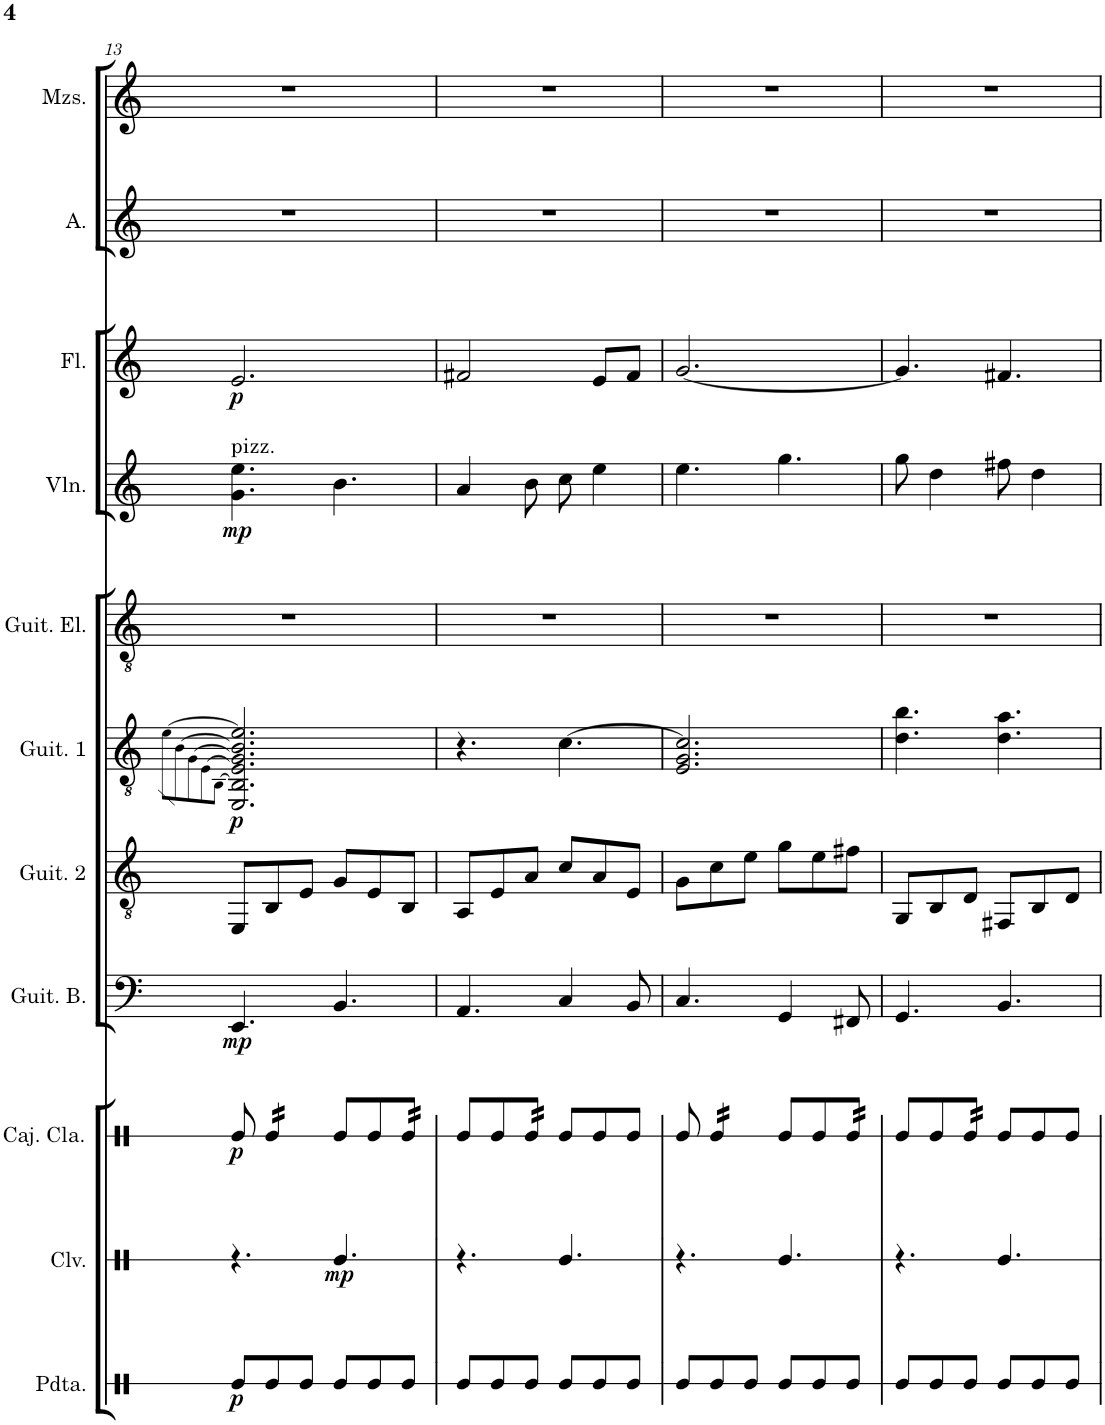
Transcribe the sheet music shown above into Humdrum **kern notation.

**kern	**dynam	**kern	**dynam	**kern	**dynam	**kern	**dynam	**kern	**kern	**dynam	**kern	**kern	**dynam	**kern	**dynam	**kern	**kern
*part11	*part11	*part10	*part10	*part9	*part9	*part8	*part8	*part7	*part6	*part6	*part5	*part4	*part4	*part3	*part3	*part2	*part1
*staff11	*staff11	*staff10	*staff10	*staff9	*staff9	*staff8	*staff8	*staff7	*staff6	*staff6	*staff5	*staff4	*staff4	*staff3	*staff3	*staff2	*staff1
*I"Pandereta	*	*I"Claves	*	*I"Caja clara	*	*I"Bajo eléctrico	*	*I"Guitarra acústica 2	*I"Guitarra acústica 1	*	*I"Guitarra eléctrica	*I"Violín	*	*I"Flauta	*	*I"Alto	*I"Mezzo-soprano
*I'Pdta.	*	*I'Clv.	*	*I'Caj. Cla.	*	*	*	*I'Guit. 2	*I'Guit. 1	*	*I'Guit. El.	*I'Vln.	*	*I'Fl.	*	*I'A.	*I'Mzs.
!!LO:PB:g=z
*clefX	*	*clefX	*	*clefX	*	*clefF4	*	*clefGv2	*clefGv2	*	*clefGv2	*clefG2	*	*clefG2	*	*clefG2	*clefG2
*	*	*	*	*	*	*Trd7c12	*	*	*	*	*	*	*	*	*	*	*
*k[]	*	*k[]	*	*k[]	*	*k[]	*	*k[]	*k[]	*	*k[]	*k[]	*	*k[]	*	*k[]	*k[]
*M6/8	*	*M6/8	*	*M6/8	*	*M6/8	*	*M6/8	*M6/8	*	*M6/8	*M6/8	*	*M6/8	*	*M6/8	*M6/8
=13	=13	=13	=13	=13	=13	=13	=13	=13	=13	=13	=13	=13	=13	=13	=13	=13	=13
.	.	.	.	.	.	.	.	.	[8qe\L	.	.	.	.	.	.	.	.
.	.	.	.	.	.	.	.	.	[8qB\	.	.	.	.	.	.	.	.
.	.	.	.	.	.	.	.	.	[8qG\	.	.	.	.	.	.	.	.
.	.	.	.	.	.	.	.	.	[8qE\	.	.	.	.	.	.	.	.
.	.	.	.	.	.	.	.	.	[8qBB\J	.	.	.	.	.	.	.	.
!	!	!	!	!	!	!	!	!	!	!	!	!LO:TX:a:t=pizz.	!	!	!	!	!
!	!LO:DY:b	!	!	!	!LO:DY:b	!	!LO:DY:b	!	!	!LO:DY:b	!	!	!LO:DY:b	!	!LO:DY:b	!	!
8Re/L	p	4.r	.	8Re/	p	4.EE/	mp	8EE/L	2.EE/ 2.BB/] 2.E/] 2.G/] 2.B/] 2.e/]	p	2.r	4.g\ 4.ee\	mp	2.e/	p	2.r	2.r
*	*	*	*	*tremolo	*	*	*	*	*	*	*	*	*	*	*	*	*
8Re/	.	.	.	16Re/LL	.	.	.	8BB/	.	.	.	.	.	.	.	.	.
.	.	.	.	16Re/	.	.	.	.	.	.	.	.	.	.	.	.	.
8Re/J	.	.	.	16Re/	.	.	.	8E/J	.	.	.	.	.	.	.	.	.
.	.	.	.	16Re/JJ	.	.	.	.	.	.	.	.	.	.	.	.	.
*	*	*	*	*Xtremolo	*	*	*	*	*	*	*	*	*	*	*	*	*
!	!	!	!LO:DY:b	!	!	!	!	!	!	!	!	!	!	!	!	!	!
8Re/L	.	4.Re/	mp	8Re/L	.	4.BB/	.	8G/L	.	.	.	4.b\	.	.	.	.	.
8Re/	.	.	.	8Re/	.	.	.	8E/	.	.	.	.	.	.	.	.	.
*	*	*	*	*tremolo	*	*	*	*	*	*	*	*	*	*	*	*	*
8Re/J	.	.	.	32Re/	.	.	.	8BB/J	.	.	.	.	.	.	.	.	.
.	.	.	.	32Re/	.	.	.	.	.	.	.	.	.	.	.	.	.
.	.	.	.	32Re/	.	.	.	.	.	.	.	.	.	.	.	.	.
.	.	.	.	32Re/JJJ	.	.	.	.	.	.	.	.	.	.	.	.	.
*	*	*	*	*Xtremolo	*	*	*	*	*	*	*	*	*	*	*	*	*
=14	=14	=14	=14	=14	=14	=14	=14	=14	=14	=14	=14	=14	=14	=14	=14	=14	=14
8Re/L	.	4.r	.	8Re/L	.	4.AA/	.	8AA/L	4.r	.	2.r	4a/	.	2f#X/	.	2.r	2.r
8Re/	.	.	.	8Re/	.	.	.	8E/	.	.	.	.	.	.	.	.	.
*	*	*	*	*tremolo	*	*	*	*	*	*	*	*	*	*	*	*	*
8Re/J	.	.	.	32Re/	.	.	.	8A/J	.	.	.	8b\	.	.	.	.	.
.	.	.	.	32Re/	.	.	.	.	.	.	.	.	.	.	.	.	.
.	.	.	.	32Re/	.	.	.	.	.	.	.	.	.	.	.	.	.
.	.	.	.	32Re/JJJ	.	.	.	.	.	.	.	.	.	.	.	.	.
*	*	*	*	*Xtremolo	*	*	*	*	*	*	*	*	*	*	*	*	*
8Re/L	.	4.Re/	.	8Re/L	.	4C/	.	8c/L	[4.c\	.	.	8cc\	.	.	.	.	.
8Re/	.	.	.	8Re/	.	.	.	8A/	.	.	.	4ee\	.	8e/L	.	.	.
8Re/J	.	.	.	8Re/J	.	8BB/	.	8E/J	.	.	.	.	.	8f#/J	.	.	.
=15	=15	=15	=15	=15	=15	=15	=15	=15	=15	=15	=15	=15	=15	=15	=15	=15	=15
8Re/L	.	4.r	.	8Re/	.	4.C/	.	8G\L	2.E/ 2.G/ 2.c/]	.	2.r	4.ee\	.	[2.g/	.	2.r	2.r
*	*	*	*	*tremolo	*	*	*	*	*	*	*	*	*	*	*	*	*
8Re/	.	.	.	16Re/LL	.	.	.	8c\	.	.	.	.	.	.	.	.	.
.	.	.	.	16Re/	.	.	.	.	.	.	.	.	.	.	.	.	.
8Re/J	.	.	.	16Re/	.	.	.	8e\J	.	.	.	.	.	.	.	.	.
.	.	.	.	16Re/JJ	.	.	.	.	.	.	.	.	.	.	.	.	.
*	*	*	*	*Xtremolo	*	*	*	*	*	*	*	*	*	*	*	*	*
8Re/L	.	4.Re/	.	8Re/L	.	4GG/	.	8g\L	.	.	.	4.gg\	.	.	.	.	.
8Re/	.	.	.	8Re/	.	.	.	8e\	.	.	.	.	.	.	.	.	.
*	*	*	*	*tremolo	*	*	*	*	*	*	*	*	*	*	*	*	*
8Re/J	.	.	.	32Re/	.	8FF#X/	.	8f#X\J	.	.	.	.	.	.	.	.	.
.	.	.	.	32Re/	.	.	.	.	.	.	.	.	.	.	.	.	.
.	.	.	.	32Re/	.	.	.	.	.	.	.	.	.	.	.	.	.
.	.	.	.	32Re/JJJ	.	.	.	.	.	.	.	.	.	.	.	.	.
*	*	*	*	*Xtremolo	*	*	*	*	*	*	*	*	*	*	*	*	*
=16	=16	=16	=16	=16	=16	=16	=16	=16	=16	=16	=16	=16	=16	=16	=16	=16	=16
8Re/L	.	4.r	.	8Re/L	.	4.GG/	.	8GG/L	4.d\ 4.b\	.	2.r	8gg\	.	4.g/]	.	2.r	2.r
8Re/	.	.	.	8Re/	.	.	.	8BB/	.	.	.	4dd\	.	.	.	.	.
*	*	*	*	*tremolo	*	*	*	*	*	*	*	*	*	*	*	*	*
8Re/J	.	.	.	32Re/	.	.	.	8D/J	.	.	.	.	.	.	.	.	.
.	.	.	.	32Re/	.	.	.	.	.	.	.	.	.	.	.	.	.
.	.	.	.	32Re/	.	.	.	.	.	.	.	.	.	.	.	.	.
.	.	.	.	32Re/JJJ	.	.	.	.	.	.	.	.	.	.	.	.	.
*	*	*	*	*Xtremolo	*	*	*	*	*	*	*	*	*	*	*	*	*
8Re/L	.	4.Re/	.	8Re/L	.	4.BB/	.	8FF#X/L	4.d\ 4.a\	.	.	8ff#X\	.	4.f#X/	.	.	.
8Re/	.	.	.	8Re/	.	.	.	8BB/	.	.	.	4dd\	.	.	.	.	.
8Re/J	.	.	.	8Re/J	.	.	.	8D/J	.	.	.	.	.	.	.	.	.
=	=	=	=	=	=	=	=	=	=	=	=	=	=	=	=	=	=
*-	*-	*-	*-	*-	*-	*-	*-	*-	*-	*-	*-	*-	*-	*-	*-	*-	*-
